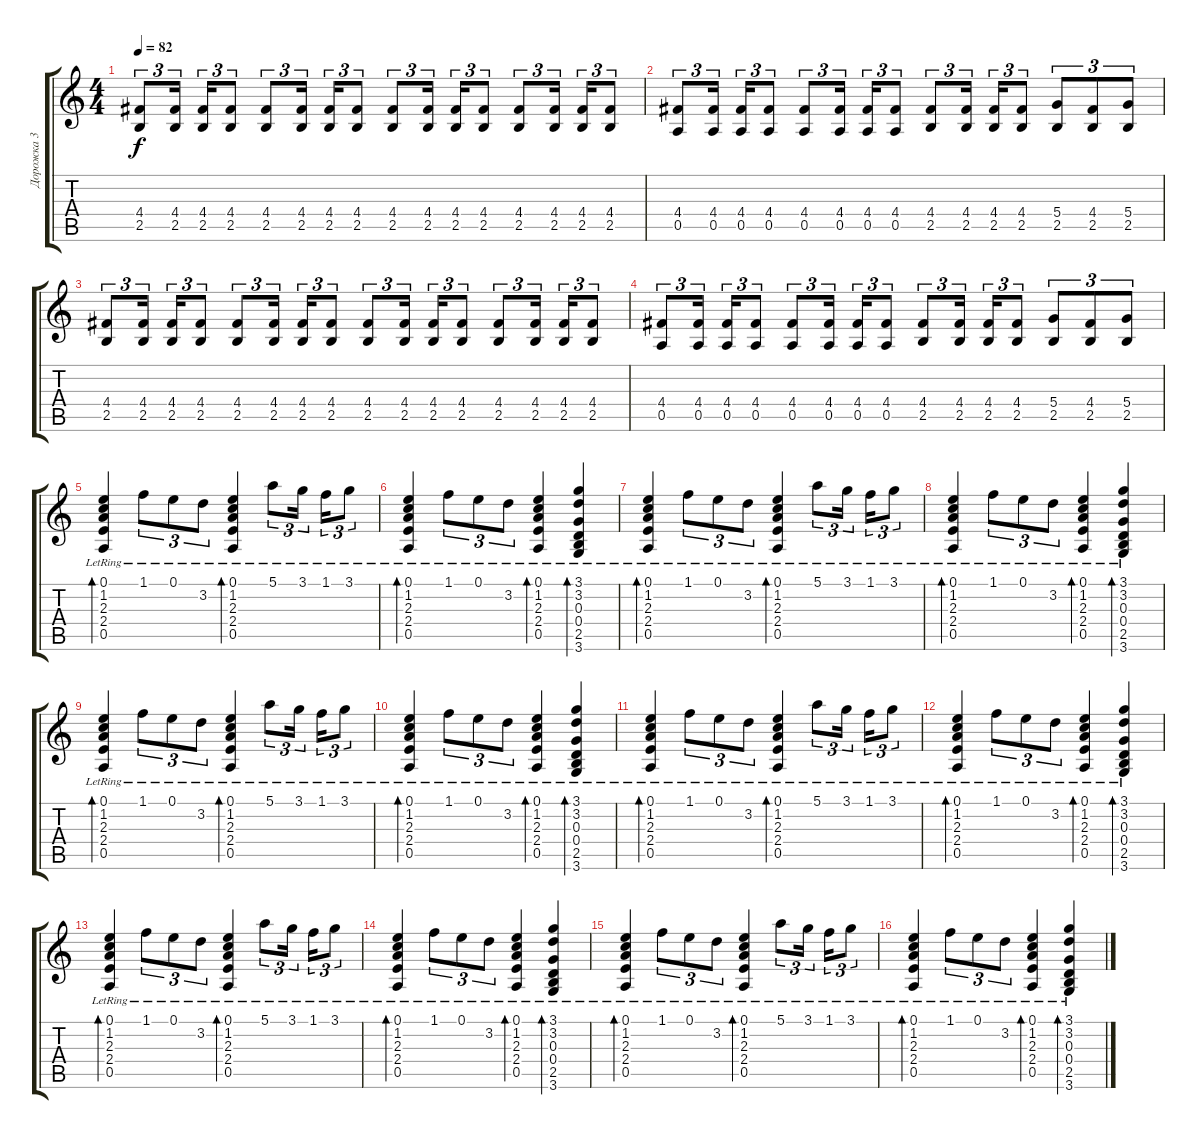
\track ("Дорожка 3" "Дорожка 3") {instrument acousticguitarsteel}
\staff {score tabs}
\tuning (E4 B3 G3 D3 A2 E2) {hide}
\ts (4 4)
\tempo 82
\clef g2
\ks c
(4.4 2.5).8{tu (3 2) dy f} (4.4 2.5).16{tu (3 2)} (4.4 2.5).16{tu (3 2)} (4.4 2.5).8{tu (3 2)} (4.4 2.5).8{tu (3 2)} (4.4 2.5).16{tu (3 2)} (4.4 2.5).16{tu (3 2)} (4.4 2.5).8{tu (3 2)} (4.4 2.5).8{tu (3 2)} (4.4 2.5).16{tu (3 2)} (4.4 2.5).16{tu (3 2)} (4.4 2.5).8{tu (3 2)} (4.4 2.5).8{tu (3 2)} (4.4 2.5).16{tu (3 2)} (4.4 2.5).16{tu (3 2)} (4.4 2.5).8{tu (3 2)} |
(4.4 0.5).8{tu (3 2)} (4.4 0.5).16{tu (3 2)} (4.4 0.5).16{tu (3 2)} (4.4 0.5).8{tu (3 2)} (4.4 0.5).8{tu (3 2)} (4.4 0.5).16{tu (3 2)} (4.4 0.5).16{tu (3 2)} (4.4 0.5).8{tu (3 2)} (4.4 2.5).8{tu (3 2)} (4.4 2.5).16{tu (3 2)} (4.4 2.5).16{tu (3 2)} (4.4 2.5).8{tu (3 2)} (5.4 2.5).8{tu (3 2)} (4.4 2.5).8{tu (3 2)} (5.4 2.5).8{tu (3 2)} |
(4.4 2.5).8{tu (3 2)} (4.4 2.5).16{tu (3 2)} (4.4 2.5).16{tu (3 2)} (4.4 2.5).8{tu (3 2)} (4.4 2.5).8{tu (3 2)} (4.4 2.5).16{tu (3 2)} (4.4 2.5).16{tu (3 2)} (4.4 2.5).8{tu (3 2)} (4.4 2.5).8{tu (3 2)} (4.4 2.5).16{tu (3 2)} (4.4 2.5).16{tu (3 2)} (4.4 2.5).8{tu (3 2)} (4.4 2.5).8{tu (3 2)} (4.4 2.5).16{tu (3 2)} (4.4 2.5).16{tu (3 2)} (4.4 2.5).8{tu (3 2)} |
(4.4 0.5).8{tu (3 2)} (4.4 0.5).16{tu (3 2)} (4.4 0.5).16{tu (3 2)} (4.4 0.5).8{tu (3 2)} (4.4 0.5).8{tu (3 2)} (4.4 0.5).16{tu (3 2)} (4.4 0.5).16{tu (3 2)} (4.4 0.5).8{tu (3 2)} (4.4 2.5).8{tu (3 2)} (4.4 2.5).16{tu (3 2)} (4.4 2.5).16{tu (3 2)} (4.4 2.5).8{tu (3 2)} (5.4 2.5).8{tu (3 2)} (4.4 2.5).8{tu (3 2)} (5.4 2.5).8{tu (3 2)} |
(0.1{lr} 1.2{lr} 2.3{lr} 2.4{lr} 0.5{lr}).4{bd 60 instrument acousticguitarsteel} 1.1{lr}.8{tu (3 2)} 0.1{lr}.8{tu (3 2)} 3.2{lr}.8{tu (3 2)} (0.1{lr} 1.2{lr} 2.3{lr} 2.4{lr} 0.5{lr}).4{bd 60} 5.1{lr}.8{tu (3 2)} 3.1{lr}.16{tu (3 2)} 1.1{lr}.16{tu (3 2)} 3.1{lr}.8{tu (3 2)} |
(0.1{lr} 1.2{lr} 2.3{lr} 2.4{lr} 0.5{lr}).4{bd 60} 1.1{lr}.8{tu (3 2)} 0.1{lr}.8{tu (3 2)} 3.2{lr}.8{tu (3 2)} (0.1{lr} 1.2{lr} 2.3{lr} 2.4{lr} 0.5{lr}).4{bd 60} (3.1{lr} 3.2{lr} 0.3{lr} 0.4{lr} 2.5{lr} 3.6{lr}).4{bd 60} |
(0.1{lr} 1.2{lr} 2.3{lr} 2.4{lr} 0.5{lr}).4{bd 60} 1.1{lr}.8{tu (3 2)} 0.1{lr}.8{tu (3 2)} 3.2{lr}.8{tu (3 2)} (0.1{lr} 1.2{lr} 2.3{lr} 2.4{lr} 0.5{lr}).4{bd 60} 5.1{lr}.8{tu (3 2)} 3.1{lr}.16{tu (3 2)} 1.1{lr}.16{tu (3 2)} 3.1{lr}.8{tu (3 2)} |
(0.1{lr} 1.2{lr} 2.3{lr} 2.4{lr} 0.5{lr}).4{bd 60} 1.1{lr}.8{tu (3 2)} 0.1{lr}.8{tu (3 2)} 3.2{lr}.8{tu (3 2)} (0.1{lr} 1.2{lr} 2.3{lr} 2.4{lr} 0.5{lr}).4{bd 60} (3.1{lr} 3.2{lr} 0.3{lr} 0.4{lr} 2.5{lr} 3.6{lr}).4{bd 60} |
(0.1{lr} 1.2{lr} 2.3{lr} 2.4{lr} 0.5{lr}).4{bd 60} 1.1{lr}.8{tu (3 2)} 0.1{lr}.8{tu (3 2)} 3.2{lr}.8{tu (3 2)} (0.1{lr} 1.2{lr} 2.3{lr} 2.4{lr} 0.5{lr}).4{bd 60} 5.1{lr}.8{tu (3 2)} 3.1{lr}.16{tu (3 2)} 1.1{lr}.16{tu (3 2)} 3.1{lr}.8{tu (3 2)} |
(0.1{lr} 1.2{lr} 2.3{lr} 2.4{lr} 0.5{lr}).4{bd 60} 1.1{lr}.8{tu (3 2)} 0.1{lr}.8{tu (3 2)} 3.2{lr}.8{tu (3 2)} (0.1{lr} 1.2{lr} 2.3{lr} 2.4{lr} 0.5{lr}).4{bd 60} (3.1{lr} 3.2{lr} 0.3{lr} 0.4{lr} 2.5{lr} 3.6{lr}).4{bd 60} |
(0.1{lr} 1.2{lr} 2.3{lr} 2.4{lr} 0.5{lr}).4{bd 60} 1.1{lr}.8{tu (3 2)} 0.1{lr}.8{tu (3 2)} 3.2{lr}.8{tu (3 2)} (0.1{lr} 1.2{lr} 2.3{lr} 2.4{lr} 0.5{lr}).4{bd 60} 5.1{lr}.8{tu (3 2)} 3.1{lr}.16{tu (3 2)} 1.1{lr}.16{tu (3 2)} 3.1{lr}.8{tu (3 2)} |
(0.1{lr} 1.2{lr} 2.3{lr} 2.4{lr} 0.5{lr}).4{bd 60} 1.1{lr}.8{tu (3 2)} 0.1{lr}.8{tu (3 2)} 3.2{lr}.8{tu (3 2)} (0.1{lr} 1.2{lr} 2.3{lr} 2.4{lr} 0.5{lr}).4{bd 60} (3.1{lr} 3.2{lr} 0.3{lr} 0.4{lr} 2.5{lr} 3.6{lr}).4{bd 60} |
(0.1{lr} 1.2{lr} 2.3{lr} 2.4{lr} 0.5{lr}).4{bd 60} 1.1{lr}.8{tu (3 2)} 0.1{lr}.8{tu (3 2)} 3.2{lr}.8{tu (3 2)} (0.1{lr} 1.2{lr} 2.3{lr} 2.4{lr} 0.5{lr}).4{bd 60} 5.1{lr}.8{tu (3 2)} 3.1{lr}.16{tu (3 2)} 1.1{lr}.16{tu (3 2)} 3.1{lr}.8{tu (3 2)} |
(0.1{lr} 1.2{lr} 2.3{lr} 2.4{lr} 0.5{lr}).4{bd 60} 1.1{lr}.8{tu (3 2)} 0.1{lr}.8{tu (3 2)} 3.2{lr}.8{tu (3 2)} (0.1{lr} 1.2{lr} 2.3{lr} 2.4{lr} 0.5{lr}).4{bd 60} (3.1{lr} 3.2{lr} 0.3{lr} 0.4{lr} 2.5{lr} 3.6{lr}).4{bd 60} |
(0.1{lr} 1.2{lr} 2.3{lr} 2.4{lr} 0.5{lr}).4{bd 60} 1.1{lr}.8{tu (3 2)} 0.1{lr}.8{tu (3 2)} 3.2{lr}.8{tu (3 2)} (0.1{lr} 1.2{lr} 2.3{lr} 2.4{lr} 0.5{lr}).4{bd 60} 5.1{lr}.8{tu (3 2)} 3.1{lr}.16{tu (3 2)} 1.1{lr}.16{tu (3 2)} 3.1{lr}.8{tu (3 2)} |
(0.1{lr} 1.2{lr} 2.3{lr} 2.4{lr} 0.5{lr}).4{bd 60} 1.1{lr}.8{tu (3 2)} 0.1{lr}.8{tu (3 2)} 3.2{lr}.8{tu (3 2)} (0.1{lr} 1.2{lr} 2.3{lr} 2.4{lr} 0.5{lr}).4{bd 60} (3.1{lr} 3.2{lr} 0.3{lr} 0.4{lr} 2.5{lr} 3.6{lr}).4{bd 60}
